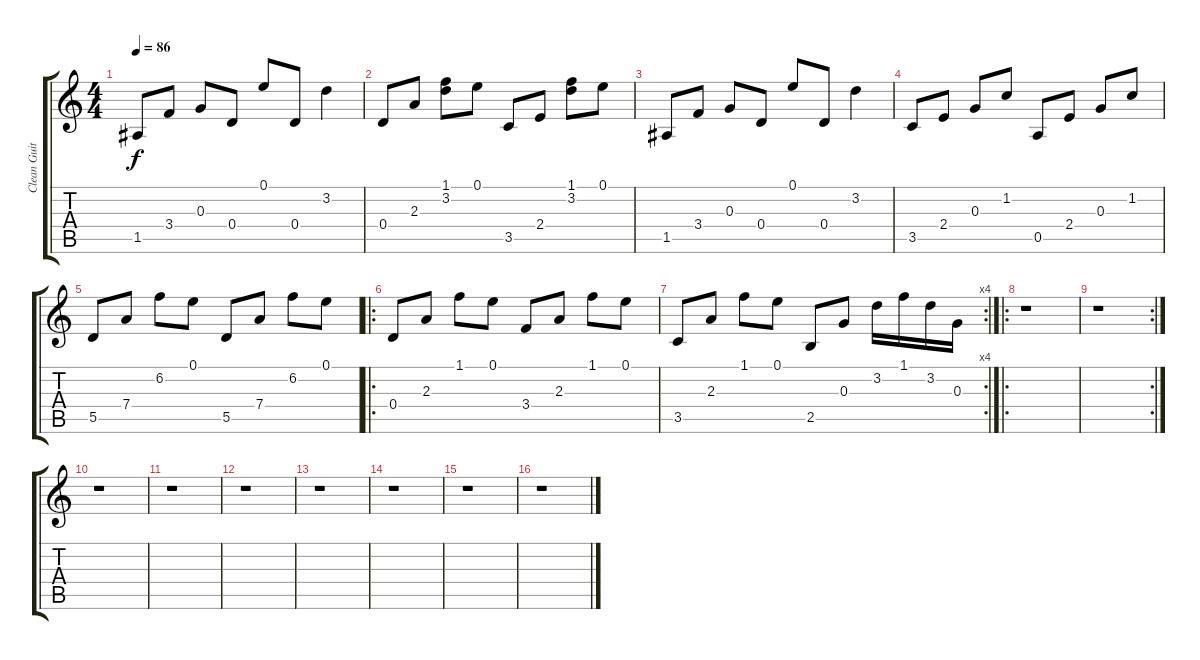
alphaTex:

\track ("Clean Guitar 2" "Clean Guit") {instrument electricguitarclean}
\staff {score tabs}
\tuning (E4 B3 G3 D3 A2 E2) {hide}
\ts (4 4)
\tempo 86
\clef g2
\ks c
1.5.8{dy f} 3.4.8 0.3.8 0.4.8 0.1.8 0.4.8 3.2.4 |
0.4.8 2.3.8 (1.1 3.2).8 0.1.8 3.5.8 2.4.8 (1.1 3.2).8 0.1.8 |
1.5.8 3.4.8 0.3.8 0.4.8 0.1.8 0.4.8 3.2.4 |
3.5.8 2.4.8 0.3.8 1.2.8 0.5.8 2.4.8 0.3.8 1.2.8 |
5.5.8 7.4.8 6.2.8 0.1.8 5.5.8 7.4.8 6.2.8 0.1.8 |
\ro
0.4.8 2.3.8 1.1.8 0.1.8 3.4.8 2.3.8 1.1.8 0.1.8 |
\rc 4
3.5.8 2.3.8 1.1.8 0.1.8 2.5.8 0.3.8 3.2.16 1.1.16 3.2.16 0.3.16 |
\ro
r.1 |
\rc 2
r.1 |
r.1 |
r.1 |
r.1 |
r.1 |
r.1 |
r.1 |
r.1
